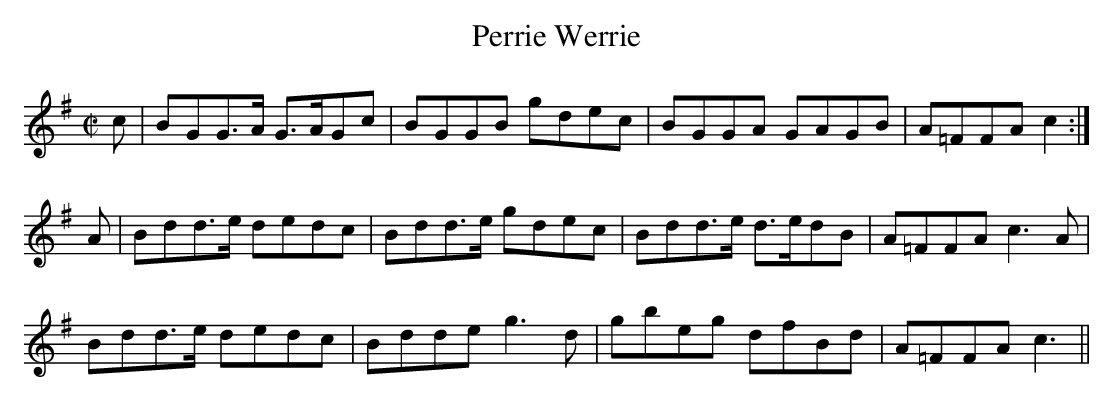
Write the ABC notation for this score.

X:1
T:Perrie Werrie
M:C|
L:1/8
K:G
c|BGG>A G>AGc|BGGB gdec|BGGA GAGB|A=FFA c2:|
A|Bdd>e dedc|Bdd>e gdec|Bdd>e d>edB|A=FFA c3A|
Bdd>e dedc|Bdde g3d|gbeg dfBd|A=FFA c3||
